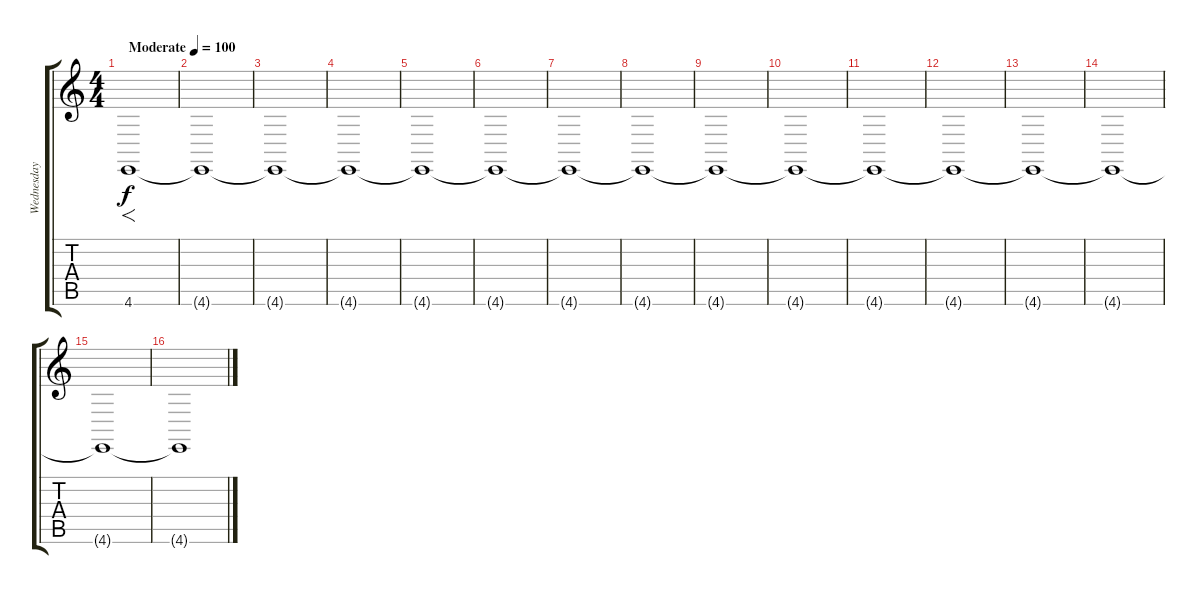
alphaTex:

\track ("Wednesday 13 III" "Wednesday ") {instrument stringensemble1}
\staff {score tabs}
\tuning (D4 A3 F3 C3 G2 C2) {hide}
\ts (4 4)
\tempo (100 "Moderate")
\clef g2
\ks c
4.6.1{f dy f instrument stringensemble1} |
4.6{t}.1 |
4.6{t}.1 |
4.6{t}.1 |
4.6{t}.1 |
4.6{t}.1 |
4.6{t}.1 |
4.6{t}.1 |
4.6{t}.1 |
4.6{t}.1 |
4.6{t}.1 |
4.6{t}.1 |
4.6{t}.1 |
4.6{t}.1 |
4.6{t}.1 |
4.6{t}.1
